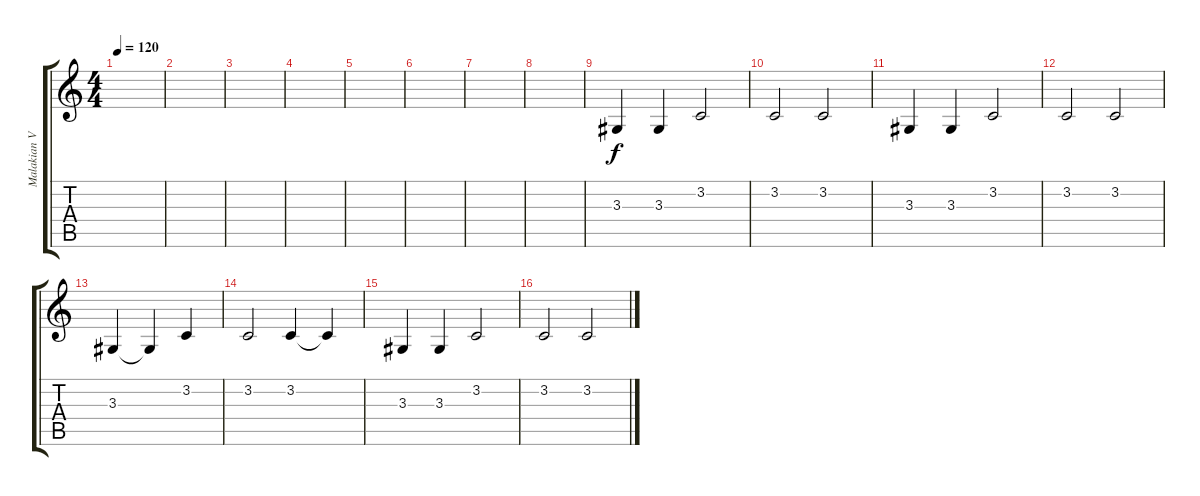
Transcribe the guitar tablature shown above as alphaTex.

\track ("Malakian Voice" "Malakian V") {instrument lead6voice}
\staff {score tabs}
\tuning (D4 A3 F3 C3 G2 C2) {hide}
\ts (4 4)
\tempo 120
\clef g2
\ks c
|
|
|
|
|
|
|
|
3.3.4 3.3.4 3.2.2 |
3.2.2 3.2.2 |
3.3.4 3.3.4 3.2.2 |
3.2.2 3.2.2 |
3.3.4 3.3{t}.4 3.2.4 |
3.2.2 3.2.4 3.2{t}.4 |
3.3.4 3.3.4 3.2.2 |
3.2.2 3.2.2
